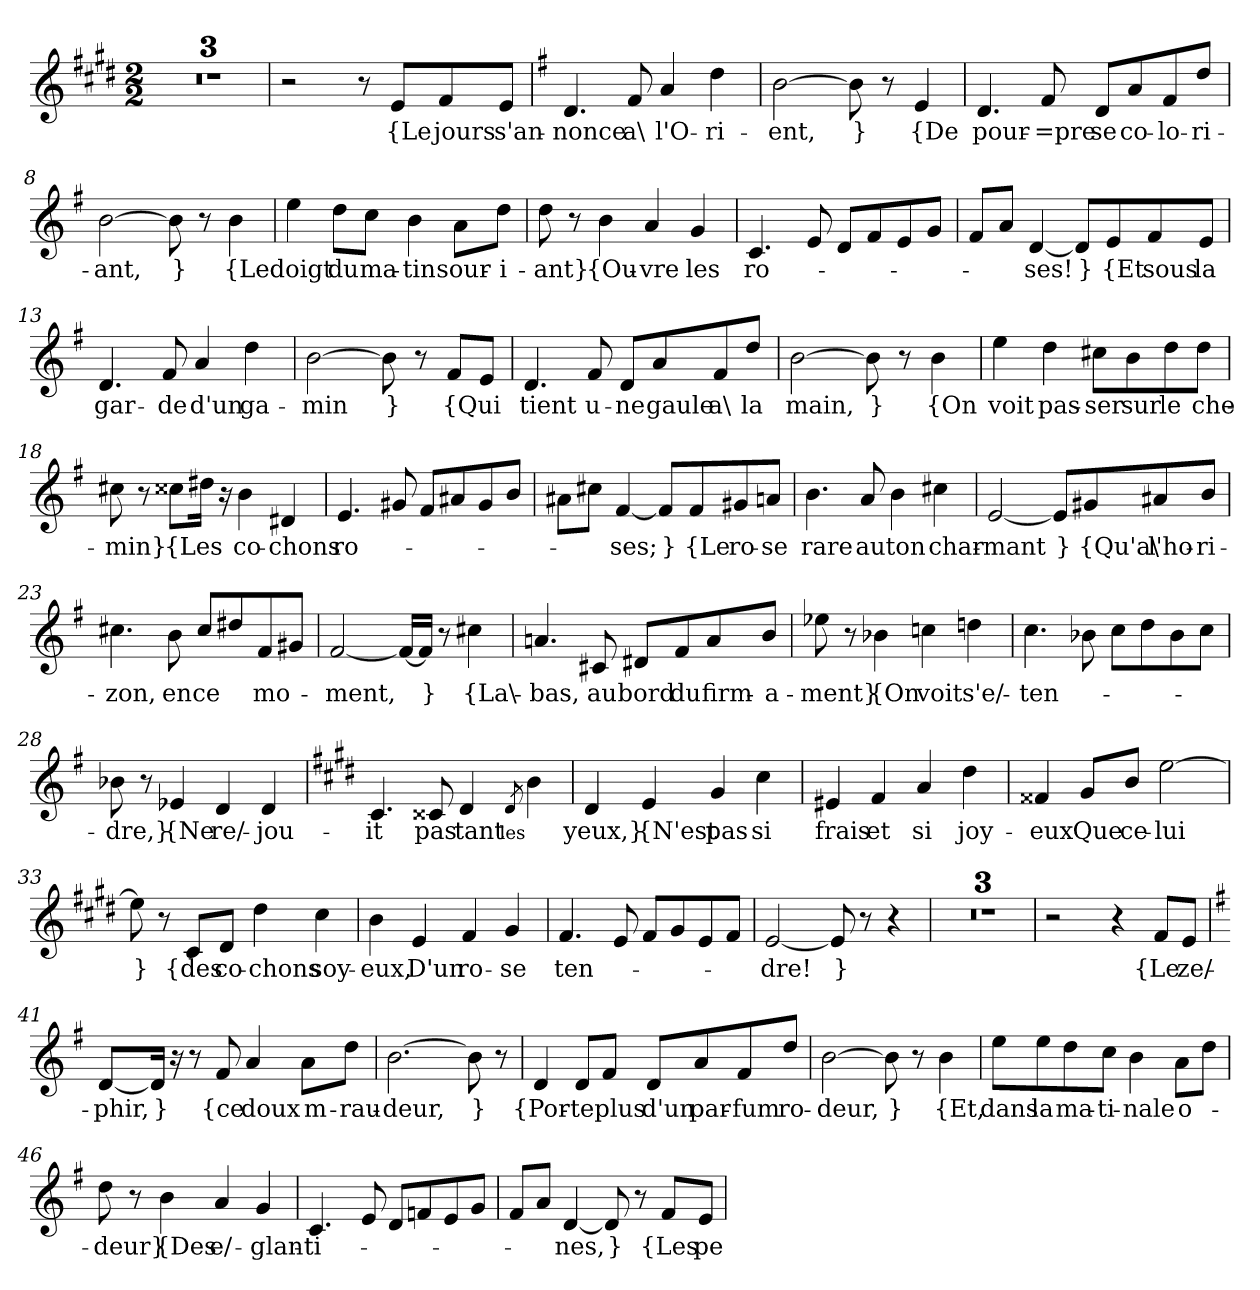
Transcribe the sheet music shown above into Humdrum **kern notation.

**kern	**text
*part1	*part1
*staff1	*staff1
*clefG2	*
*k[f#c#g#d#]	*
*M2/2	*
=	=
1r	.
=2	=2
1r	.
=3	=3
1r	.
=4	=4
2r	.
8r	.
8e/L	{Le
8f#/	jours
8e/J	s'an-
=5	=5
*k[f#]	*
4.d	-nonce
8f#	a\
4a	l'O-
4dd	-ri-
=6	=6
[2b	-ent,
8b]	}
8r	.
4e	{De
=7	=7
4.d	pour-
8f#	=pre
8d/L	se
8a/	co-
8f#/	-lo-
8dd/J	-ri-
=8	=8
[2b	-ant,
8b]	}
8r	.
4b	{Le
=9	=9
4ee	doigt
8dd\L	du
8cc\J	ma-
4b	-tin
8a\L	sour-
8dd\J	-i-
=10	=10
8dd	-ant}
8r	.
4b	{Ou-
4a	-vre
4g	les
=11	=11
4.c	ro-
8e	.
8d/L	.
8f#/	.
8e/	.
8g/J	.
=12	=12
8f#/L	.
8a/J	.
[4d	-ses!
8d/L]	}
8e/	{Et
8f#/	sous
8e/J	la
=13	=13
4.d	gar-
8f#	-de
4a	d'un
4dd	ga-
=14	=14
[2b	-min
8b]	}
8r	.
8f#/L	{Qui
8e/J	.
=15	=15
4.d	tient
8f#	u-
8d/L	-ne
8a/	gaule
8f#/	a\
8dd/J	la
=16	=16
[2b	main,
8b]	}
8r	.
4b	{On
=17	=17
4ee	voit
4dd	pas-
8cc#X\L	-ser
8b\	sur
8dd\	le
8dd\J	che-
=18	=18
8cc#X	-min}
8r	.
8cc##X\L	{Les
16dd#X\Jk	.
16r	.
4b	co-
4d#X	-chons
=19	=19
4.e	ro-
8g#X	.
8f#/L	.
8a#X/	.
8g#/	.
8b/J	.
=20	=20
8a#X\L	.
8cc#X\J	.
[4f#	-ses;
8f#/L]	}
8f#/	{Le
8g#X/	ro-
8an/J	-se
=21	=21
4.b	rare
8a	au
4b	ton
4cc#X	char-
=22	=22
[2e	-mant
8e/L]	}
8g#X/	{Qu'a\
8a#X/	l'ho-
8b/J	-ri-
=23	=23
4.cc#X	-zon,
8b	en
8cc#/L	ce
8dd#X/	.
8f#/	mo-
8g#X/J	.
=24	=24
[2f#	-ment,
16f#/LL_	.
16f#/JJ]	}
8r	.
4cc#X	{La\-
=25	=25
4.an	-bas,
8c#X	au
8d#X/L	bord
8f#/	du
8a/	firm-
8b/J	-a-
=26	=26
8ee-X	-ment}
8r	.
4b-X	{On
4ccn	voit
4ddn	s'e/-
=27	=27
4.cc	-ten-
8b-X	.
8cc\L	.
8dd\	.
8b-\	.
8cc\J	.
=28	=28
8b-X	-dre,}
8r	.
4e-X	{Ne
4d	re/-
4d	-jou-
=29	=29
*k[f#c#g#d#]	*
4.c#	-it
8c##X	pas
4d#	tant
8qd#	les
4b	.
=30	=30
4d#	yeux,}
4e	{N'est
4g#	pas
4cc#	si
=31	=31
4e#X	frais
4f#	et
4a	si
4dd#	joy-
=32	=32
4f##X	-eux
8g#/L	Que
8b/J	ce-
[2ee	-lui
=33	=33
8ee]	}
8r	.
8c#/L	{des
8d#/J	co-
4dd#	-chons
4cc#	soy-
=34	=34
4b	-eux,
4e	D'un
4f#	ro-
4g#	-se
=35	=35
4.f#	ten-
8e	.
8f#/L	.
8g#/	.
8e/	.
8f#/J	.
=36	=36
[2e	-dre!
8e]	}
8r	.
4r	.
=37	=37
1r	.
=38	=38
1r	.
=39	=39
1r	.
=40	=40
2r	.
4r	.
8f#/L	{Le
8e/J	-ze/-
=41	=41
*k[f#]	*
[8d/L	-phir,
16d/Jk]	}
16r	.
8r	.
8f#	{ce
4a	doux
8a\L	m-
8dd\J	-rau-
=42	=42
[2.b	-deur,
8b]	}
8r	.
=43	=43
4d	{Por-
8d/L	-te
8f#/J	plus
8d/L	d'un
8a/	par-
8f#/	-fum
8dd/J	ro-
=44	=44
[2b	-deur,
8b]	}
8r	.
4b	{Et,
=45	=45
8ee\L	dans
8ee\	la
8dd\	ma-
8cc\J	-ti-
4b	-nale
8a\L	o-
8dd\J	.
=46	=46
8dd	-deur}
8r	.
4b	{Des
4a	e/-
4g	-glan-
=47	=47
4.c	-ti-
8e	.
8d/L	.
8fn/	.
8e/	.
8g/J	.
=48	=48
8f#/L	.
8a/J	.
[4d	-nes,
8d]	}
8r	.
8f#/L	{Les
8e/J	pe-
=	=
*-	*-
